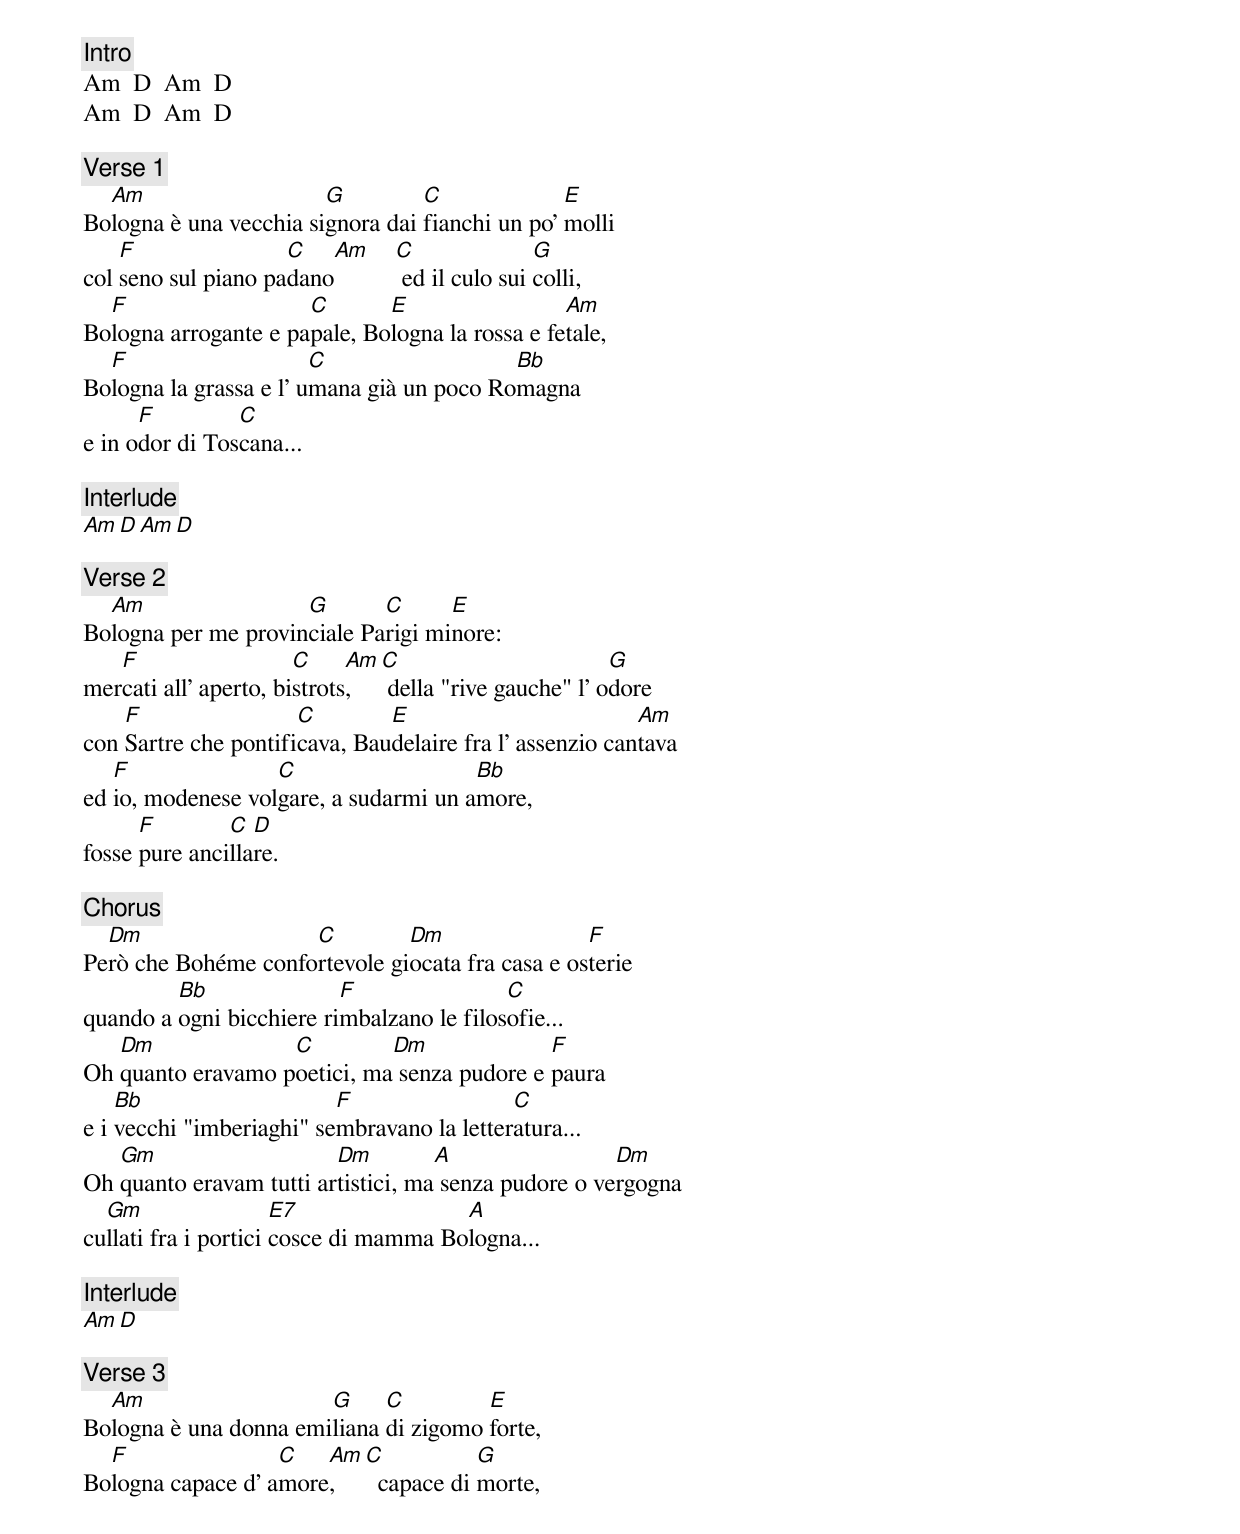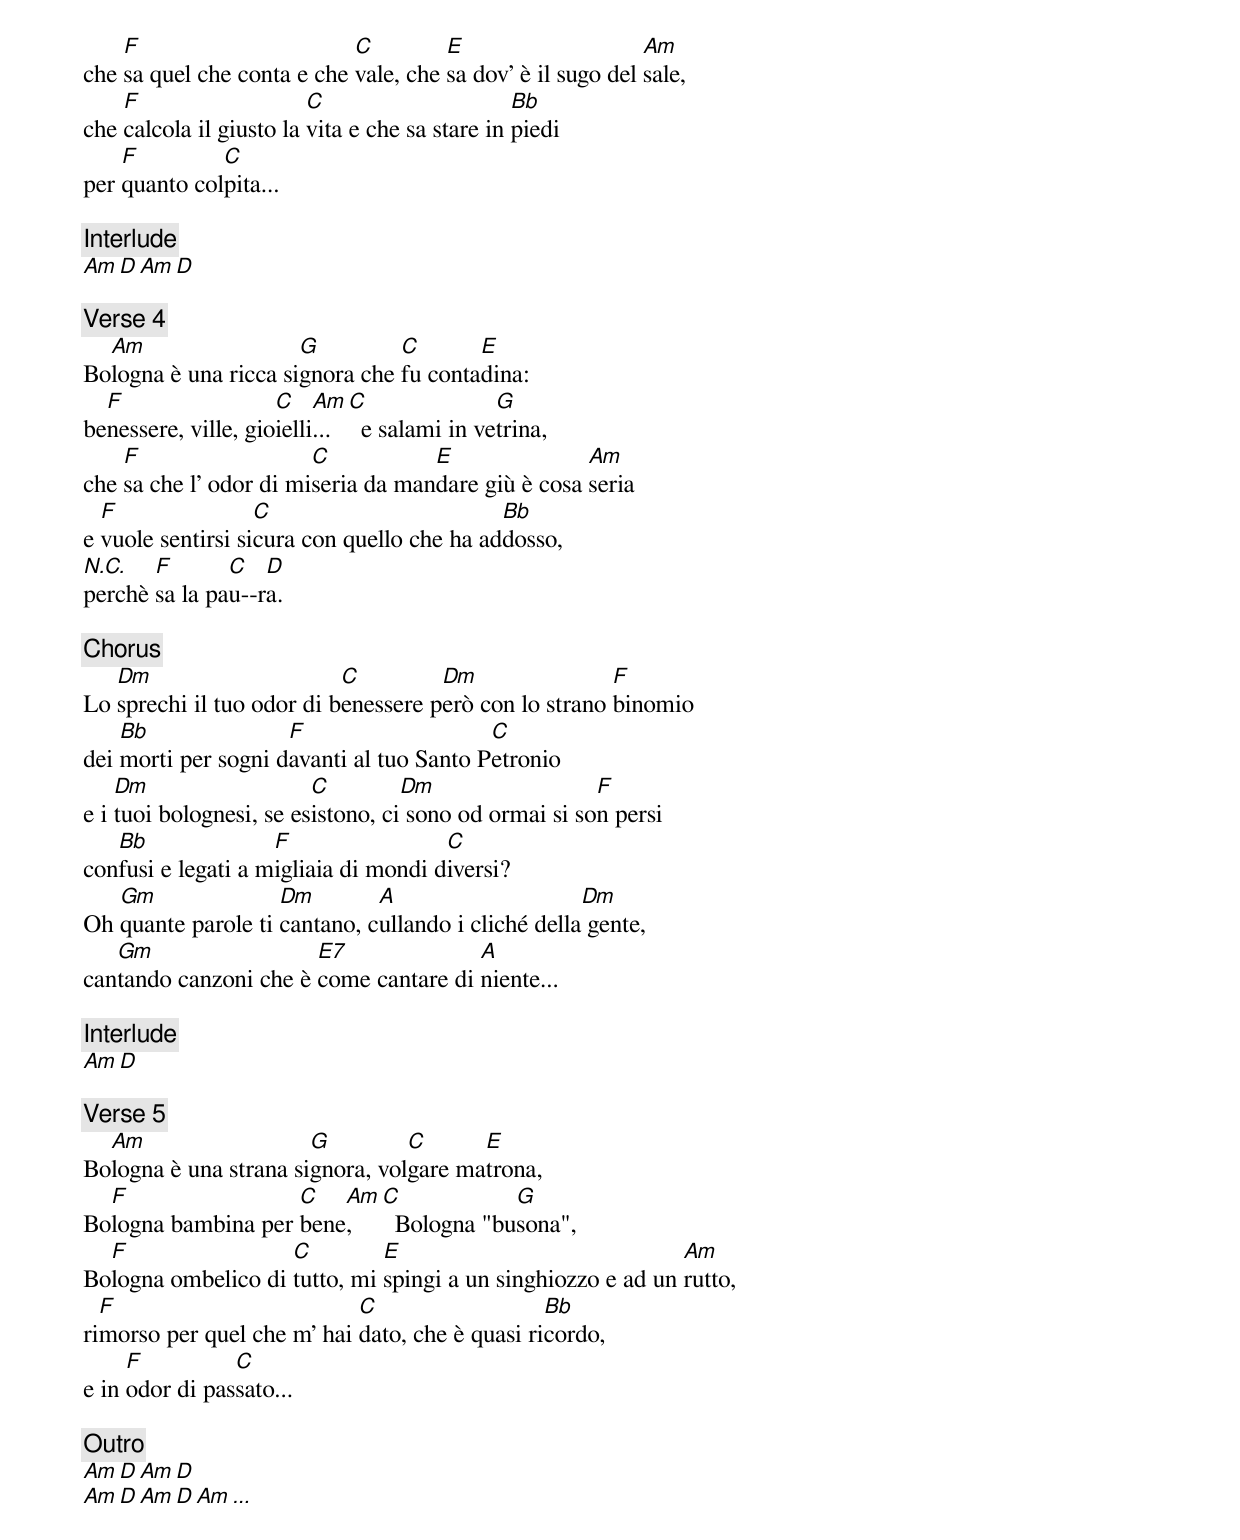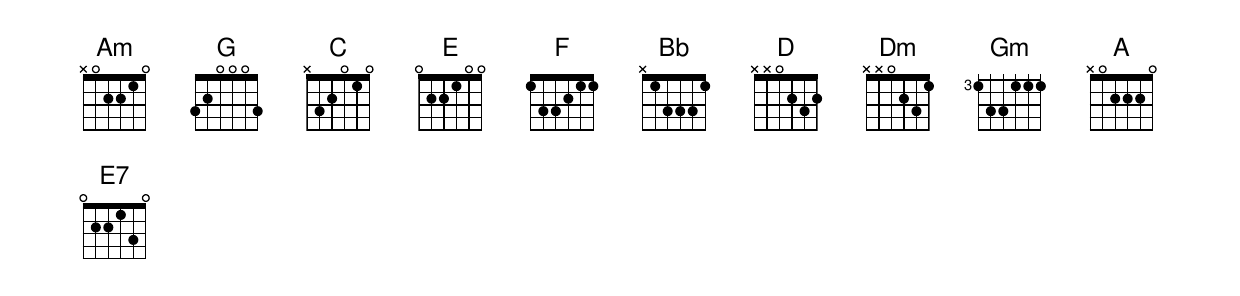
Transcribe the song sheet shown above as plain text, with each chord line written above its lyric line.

[Intro]
Am  D  Am  D
Am  D  Am  D

[Verse 1]
  Am                    G         C              E
Bologna è una vecchia signora dai fianchi un po' molli
    F                C   Am  C               G
col seno sul piano padano     ed il culo sui colli,
  F                   C       E                  Am
Bologna arrogante e papale, Bologna la rossa e fetale,
  F                     C                  Bb
Bologna la grassa e l' umana già un poco Romagna
      F         C
e in odor di Toscana...

[Interlude]
Am  D  Am  D

[Verse 2]
  Am                 G       C      E
Bologna per me provinciale Parigi minore:
   F                   C     Am  C                        G
mercati all' aperto, bistrots,    della "rive gauche" l' odore
    F                 C        E                          Am
con Sartre che pontificava, Baudelaire fra l' assenzio cantava
   F               C                   Bb
ed io, modenese volgare, a sudarmi un amore,
      F        C  D
fosse pure ancillare.

[Chorus]
  Dm                 C         Dm                 F
Però che Bohéme confortevole giocata fra casa e osterie
         Bb               F                C
quando a ogni bicchiere rimbalzano le filosofie...
   Dm              C         Dm              F
Oh quanto eravamo poetici, ma senza pudore e paura
    Bb                    F                 C
e i vecchi "imberiaghi" sembravano la letteratura...
   Gm                    Dm         A                 Dm
Oh quanto eravam tutti artistici, ma senza pudore o vergogna
  Gm                  E7               A
cullati fra i portici cosce di mamma Bologna...

[Interlude]
Am  D

[Verse 3]
  Am                   G     C         E
Bologna è una donna emiliana di zigomo forte,
  F                C   Am  C           G
Bologna capace d' amore,     capace di morte,
    F                       C         E                     Am
che sa quel che conta e che vale, che sa dov' è il sugo del sale,
    F                    C                      Bb
che calcola il giusto la vita e che sa stare in piedi
    F         C
per quanto colpita...

[Interlude]
Am  D  Am  D

[Verse 4]
  Am                  G         C       E
Bologna è una ricca signora che fu contadina:
  F                  C    Am  C               G
benessere, ville, gioielli...   e salami in vetrina,
    F                   C           E               Am
che sa che l' odor di miseria da mandare giù è cosa seria
  F                C                        Bb
e vuole sentirsi sicura con quello che ha addosso,
N.C.   F       C   D
perchè sa la pau--ra.

[Chorus]
   Dm                      C         Dm                F
Lo sprechi il tuo odor di benessere però con lo strano binomio
    Bb               F                    C
dei morti per sogni davanti al tuo Santo Petronio
    Dm                   C         Dm                  F
e i tuoi bolognesi, se esistono, ci sono od ormai si son persi
   Bb               F                 C
confusi e legati a migliaia di mondi diversi?
   Gm               Dm        A                     Dm
Oh quante parole ti cantano, cullando i cliché della gente,
   Gm                  E7              A
cantando canzoni che è come cantare di niente...

[Interlude]
Am  D

[Verse 5]
  Am                   G         C      E
Bologna è una strana signora, volgare matrona,
  F                 C   Am  C            G
Bologna bambina per bene,     Bologna "busona",
  F                 C         E                              Am
Bologna ombelico di tutto, mi spingi a un singhiozzo e ad un rutto,
  F                         C                   Bb
rimorso per quel che m' hai dato, che è quasi ricordo,
     F          C
e in odor di passato...

[Outro]
Am  D  Am  D
Am  D  Am  D  Am ...
